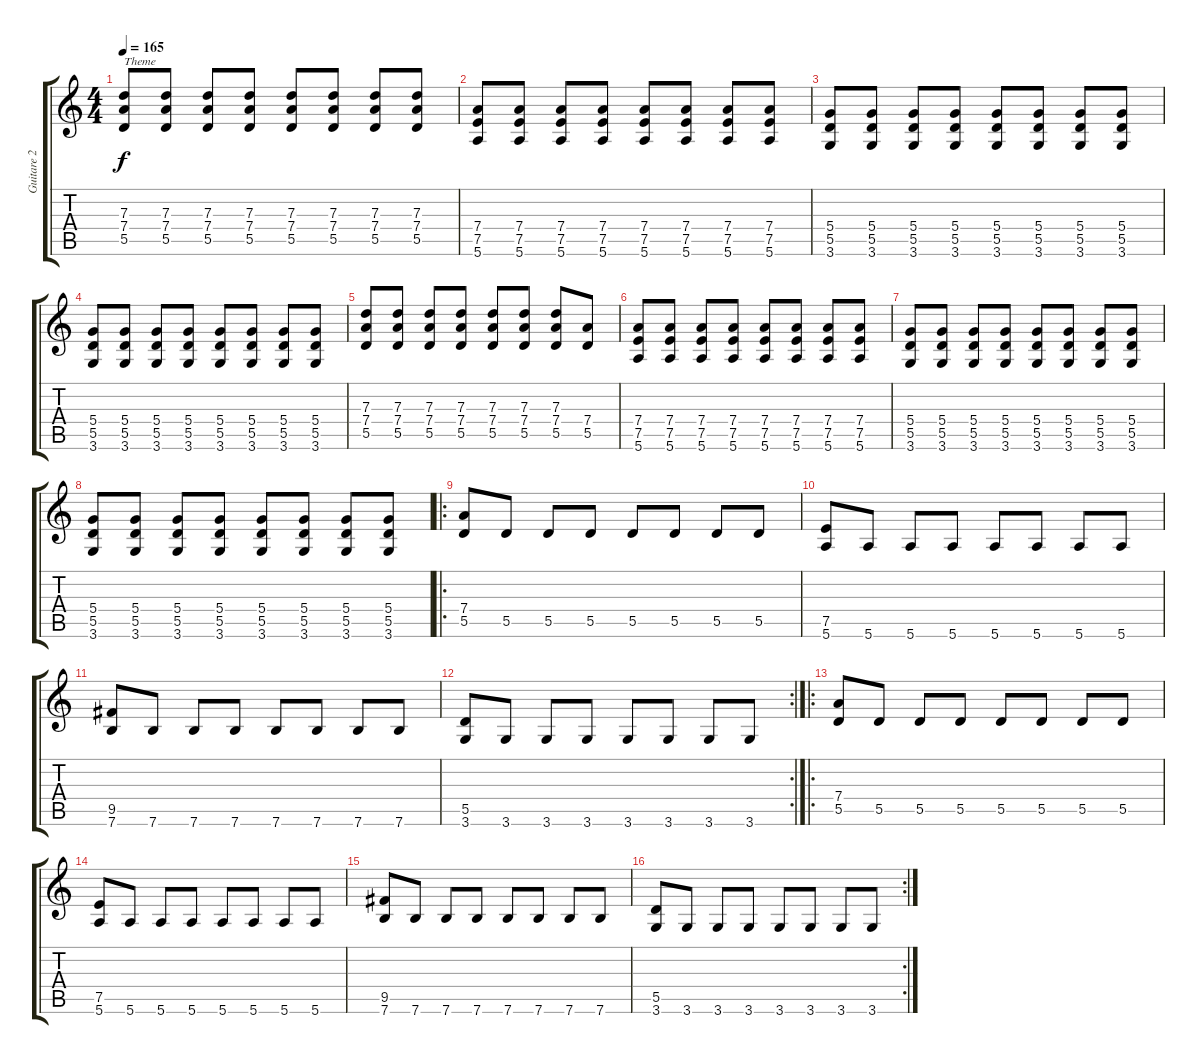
\track ("Guitare 2" "Guitare 2") {instrument distortionguitar}
\staff {score tabs}
\tuning (E4 B3 G3 D3 A2 E2) {hide}
\ts (4 4)
\tempo 165
\clef g2
\ks c
(7.3 7.4 5.5).8{txt "Theme" dy f} (7.3 7.4 5.5).8 (7.3 7.4 5.5).8 (7.3 7.4 5.5).8 (7.3 7.4 5.5).8 (7.3 7.4 5.5).8 (7.3 7.4 5.5).8 (7.3 7.4 5.5).8 |
(7.4 7.5 5.6).8 (7.4 7.5 5.6).8 (7.4 7.5 5.6).8 (7.4 7.5 5.6).8 (7.4 7.5 5.6).8 (7.4 7.5 5.6).8 (7.4 7.5 5.6).8 (7.4 7.5 5.6).8 |
(5.4 5.5 3.6).8 (5.4 5.5 3.6).8 (5.4 5.5 3.6).8 (5.4 5.5 3.6).8 (5.4 5.5 3.6).8 (5.4 5.5 3.6).8 (5.4 5.5 3.6).8 (5.4 5.5 3.6).8 |
(5.4 5.5 3.6).8 (5.4 5.5 3.6).8 (5.4 5.5 3.6).8 (5.4 5.5 3.6).8 (5.4 5.5 3.6).8 (5.4 5.5 3.6).8 (5.4 5.5 3.6).8 (5.4 5.5 3.6).8 |
(7.3 7.4 5.5).8 (7.3 7.4 5.5).8 (7.3 7.4 5.5).8 (7.3 7.4 5.5).8 (7.3 7.4 5.5).8 (7.3 7.4 5.5).8 (7.3 7.4 5.5).8 (7.4 5.5).8 |
(7.4 7.5 5.6).8 (7.4 7.5 5.6).8 (7.4 7.5 5.6).8 (7.4 7.5 5.6).8 (7.4 7.5 5.6).8 (7.4 7.5 5.6).8 (7.4 7.5 5.6).8 (7.4 7.5 5.6).8 |
(5.4 5.5 3.6).8 (5.4 5.5 3.6).8 (5.4 5.5 3.6).8 (5.4 5.5 3.6).8 (5.4 5.5 3.6).8 (5.4 5.5 3.6).8 (5.4 5.5 3.6).8 (5.4 5.5 3.6).8 |
(5.4 5.5 3.6).8 (5.4 5.5 3.6).8 (5.4 5.5 3.6).8 (5.4 5.5 3.6).8 (5.4 5.5 3.6).8 (5.4 5.5 3.6).8 (5.4 5.5 3.6).8 (5.4 5.5 3.6).8 |
\ro
(7.4 5.5).8 5.5.8 5.5.8 5.5.8 5.5.8 5.5.8 5.5.8 5.5.8 |
(7.5 5.6).8 5.6.8 5.6.8 5.6.8 5.6.8 5.6.8 5.6.8 5.6.8 |
(9.5 7.6).8 7.6.8 7.6.8 7.6.8 7.6.8 7.6.8 7.6.8 7.6.8 |
\rc 2
(5.5 3.6).8 3.6.8 3.6.8 3.6.8 3.6.8 3.6.8 3.6.8 3.6.8 |
\ro
(7.4 5.5).8 5.5.8 5.5.8 5.5.8 5.5.8 5.5.8 5.5.8 5.5.8 |
(7.5 5.6).8 5.6.8 5.6.8 5.6.8 5.6.8 5.6.8 5.6.8 5.6.8 |
(9.5 7.6).8 7.6.8 7.6.8 7.6.8 7.6.8 7.6.8 7.6.8 7.6.8 |
\rc 2
(5.5 3.6).8 3.6.8 3.6.8 3.6.8 3.6.8 3.6.8 3.6.8 3.6.8
